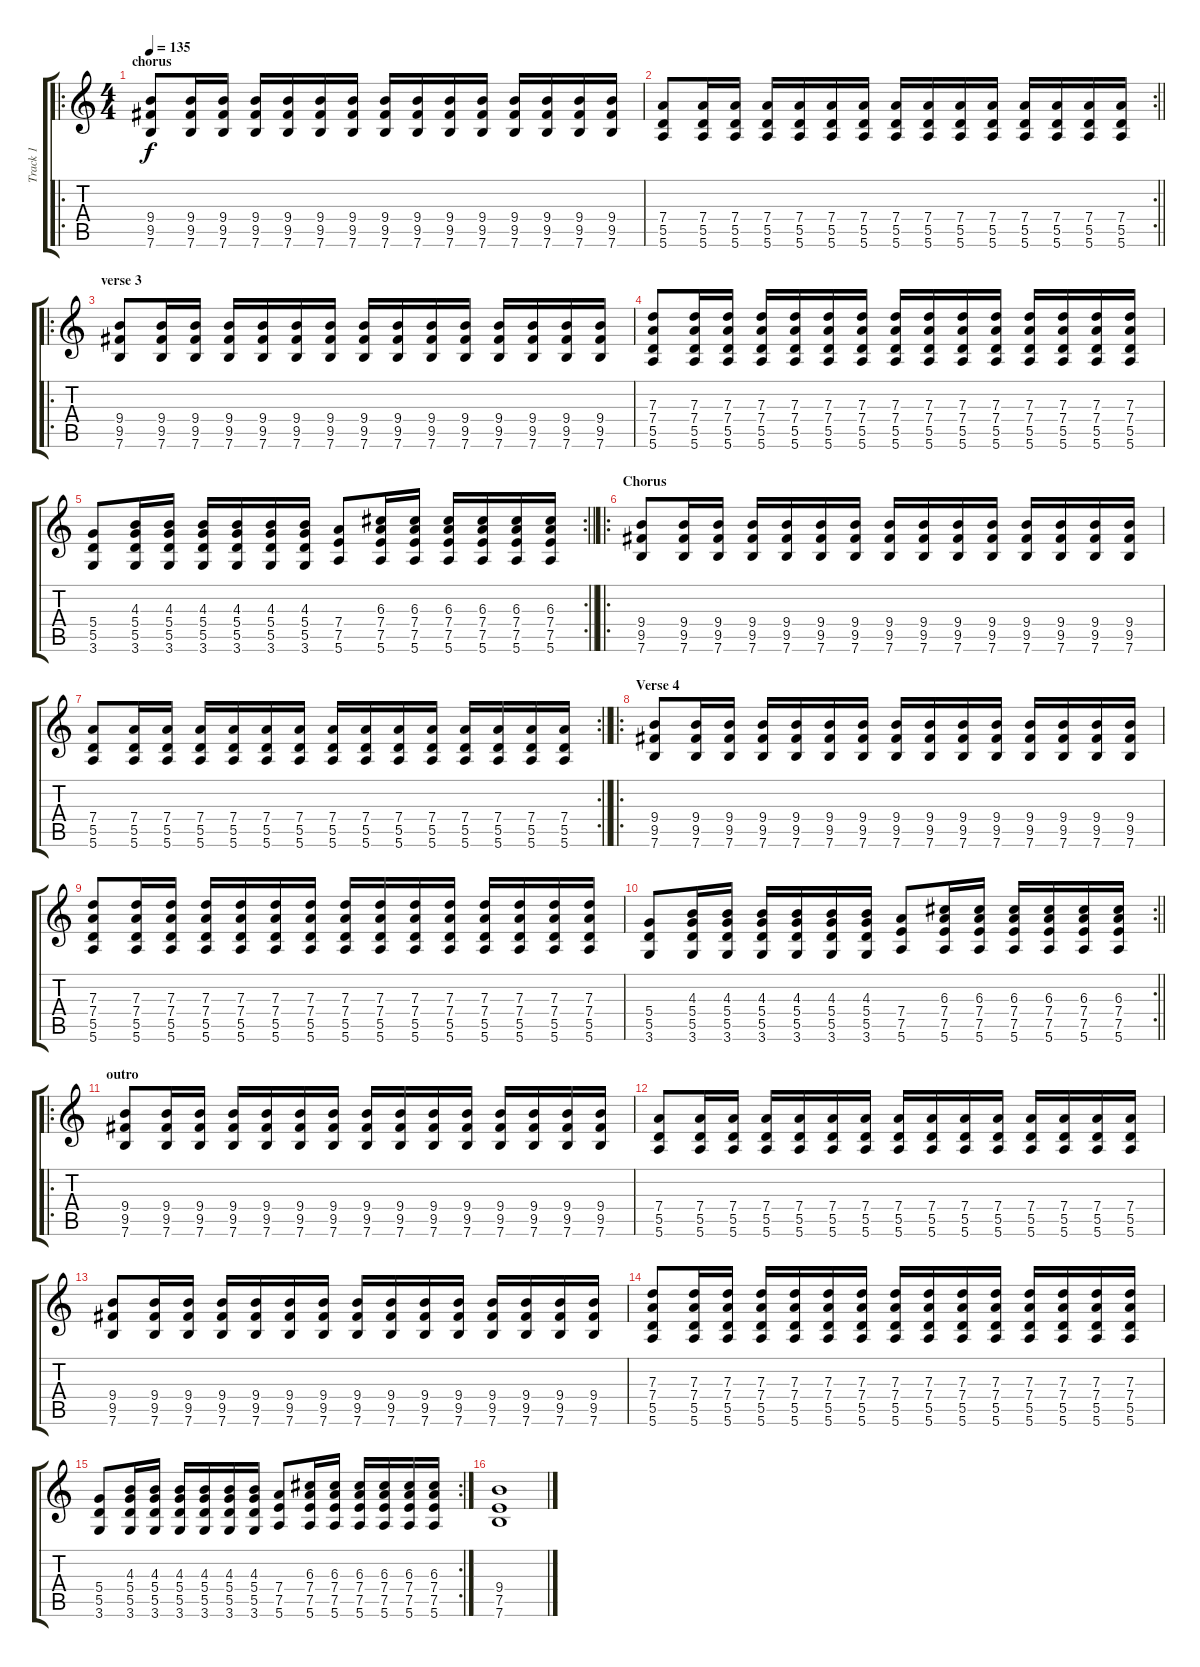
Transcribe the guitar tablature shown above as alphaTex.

\track ("Track 1" "Track 1") {instrument overdrivenguitar}
\staff {score tabs}
\tuning (E4 B3 G3 D3 A2 E2) {hide}
\ro
\ts (4 4)
\section ("" "chorus")
\tempo 135
\clef g2
\ks c
(9.4 9.5 7.6).8{dy f} (9.4 9.5 7.6).16 (9.4 9.5 7.6).16 (9.4 9.5 7.6).16 (9.4 9.5 7.6).16 (9.4 9.5 7.6).16 (9.4 9.5 7.6).16 (9.4 9.5 7.6).16 (9.4 9.5 7.6).16 (9.4 9.5 7.6).16 (9.4 9.5 7.6).16 (9.4 9.5 7.6).16 (9.4 9.5 7.6).16 (9.4 9.5 7.6).16 (9.4 9.5 7.6).16 |
\rc 2
\barLineRight lightlight
(7.4 5.5 5.6).8 (7.4 5.5 5.6).16 (7.4 5.5 5.6).16 (7.4 5.5 5.6).16 (7.4 5.5 5.6).16 (7.4 5.5 5.6).16 (7.4 5.5 5.6).16 (7.4 5.5 5.6).16 (7.4 5.5 5.6).16 (7.4 5.5 5.6).16 (7.4 5.5 5.6).16 (7.4 5.5 5.6).16 (7.4 5.5 5.6).16 (7.4 5.5 5.6).16 (7.4 5.5 5.6).16 |
\ro
\section ("" "verse 3")
(9.4 9.5 7.6).8 (9.4 9.5 7.6).16 (9.4 9.5 7.6).16 (9.4 9.5 7.6).16 (9.4 9.5 7.6).16 (9.4 9.5 7.6).16 (9.4 9.5 7.6).16 (9.4 9.5 7.6).16 (9.4 9.5 7.6).16 (9.4 9.5 7.6).16 (9.4 9.5 7.6).16 (9.4 9.5 7.6).16 (9.4 9.5 7.6).16 (9.4 9.5 7.6).16 (9.4 9.5 7.6).16 |
(7.3 7.4 5.5 5.6).8 (7.3 7.4 5.5 5.6).16 (7.3 7.4 5.5 5.6).16 (7.3 7.4 5.5 5.6).16 (7.3 7.4 5.5 5.6).16 (7.3 7.4 5.5 5.6).16 (7.3 7.4 5.5 5.6).16 (7.3 7.4 5.5 5.6).16 (7.3 7.4 5.5 5.6).16 (7.3 7.4 5.5 5.6).16 (7.3 7.4 5.5 5.6).16 (7.3 7.4 5.5 5.6).16 (7.3 7.4 5.5 5.6).16 (7.3 7.4 5.5 5.6).16 (7.3 7.4 5.5 5.6).16 |
\rc 2
\barLineRight lightlight
(5.4 5.5 3.6).8 (4.3 5.4 5.5 3.6).16 (4.3 5.4 5.5 3.6).16 (4.3 5.4 5.5 3.6).16 (4.3 5.4 5.5 3.6).16 (4.3 5.4 5.5 3.6).16 (4.3 5.4 5.5 3.6).16 (7.4 7.5 5.6).8 (6.3 7.4 7.5 5.6).16 (6.3 7.4 7.5 5.6).16 (6.3 7.4 7.5 5.6).16 (6.3 7.4 7.5 5.6).16 (6.3 7.4 7.5 5.6).16 (6.3 7.4 7.5 5.6).16 |
\ro
\section ("" "Chorus")
(9.4 9.5 7.6).8 (9.4 9.5 7.6).16 (9.4 9.5 7.6).16 (9.4 9.5 7.6).16 (9.4 9.5 7.6).16 (9.4 9.5 7.6).16 (9.4 9.5 7.6).16 (9.4 9.5 7.6).16 (9.4 9.5 7.6).16 (9.4 9.5 7.6).16 (9.4 9.5 7.6).16 (9.4 9.5 7.6).16 (9.4 9.5 7.6).16 (9.4 9.5 7.6).16 (9.4 9.5 7.6).16 |
\rc 2
\barLineRight lightlight
(7.4 5.5 5.6).8 (7.4 5.5 5.6).16 (7.4 5.5 5.6).16 (7.4 5.5 5.6).16 (7.4 5.5 5.6).16 (7.4 5.5 5.6).16 (7.4 5.5 5.6).16 (7.4 5.5 5.6).16 (7.4 5.5 5.6).16 (7.4 5.5 5.6).16 (7.4 5.5 5.6).16 (7.4 5.5 5.6).16 (7.4 5.5 5.6).16 (7.4 5.5 5.6).16 (7.4 5.5 5.6).16 |
\ro
\section ("" "Verse 4")
(9.4 9.5 7.6).8 (9.4 9.5 7.6).16 (9.4 9.5 7.6).16 (9.4 9.5 7.6).16 (9.4 9.5 7.6).16 (9.4 9.5 7.6).16 (9.4 9.5 7.6).16 (9.4 9.5 7.6).16 (9.4 9.5 7.6).16 (9.4 9.5 7.6).16 (9.4 9.5 7.6).16 (9.4 9.5 7.6).16 (9.4 9.5 7.6).16 (9.4 9.5 7.6).16 (9.4 9.5 7.6).16 |
(7.3 7.4 5.5 5.6).8 (7.3 7.4 5.5 5.6).16 (7.3 7.4 5.5 5.6).16 (7.3 7.4 5.5 5.6).16 (7.3 7.4 5.5 5.6).16 (7.3 7.4 5.5 5.6).16 (7.3 7.4 5.5 5.6).16 (7.3 7.4 5.5 5.6).16 (7.3 7.4 5.5 5.6).16 (7.3 7.4 5.5 5.6).16 (7.3 7.4 5.5 5.6).16 (7.3 7.4 5.5 5.6).16 (7.3 7.4 5.5 5.6).16 (7.3 7.4 5.5 5.6).16 (7.3 7.4 5.5 5.6).16 |
\rc 2
\barLineRight lightlight
(5.4 5.5 3.6).8 (4.3 5.4 5.5 3.6).16 (4.3 5.4 5.5 3.6).16 (4.3 5.4 5.5 3.6).16 (4.3 5.4 5.5 3.6).16 (4.3 5.4 5.5 3.6).16 (4.3 5.4 5.5 3.6).16 (7.4 7.5 5.6).8 (6.3 7.4 7.5 5.6).16 (6.3 7.4 7.5 5.6).16 (6.3 7.4 7.5 5.6).16 (6.3 7.4 7.5 5.6).16 (6.3 7.4 7.5 5.6).16 (6.3 7.4 7.5 5.6).16 |
\ro
\section ("" "outro")
(9.4 9.5 7.6).8 (9.4 9.5 7.6).16 (9.4 9.5 7.6).16 (9.4 9.5 7.6).16 (9.4 9.5 7.6).16 (9.4 9.5 7.6).16 (9.4 9.5 7.6).16 (9.4 9.5 7.6).16 (9.4 9.5 7.6).16 (9.4 9.5 7.6).16 (9.4 9.5 7.6).16 (9.4 9.5 7.6).16 (9.4 9.5 7.6).16 (9.4 9.5 7.6).16 (9.4 9.5 7.6).16 |
(7.4 5.5 5.6).8 (7.4 5.5 5.6).16 (7.4 5.5 5.6).16 (7.4 5.5 5.6).16 (7.4 5.5 5.6).16 (7.4 5.5 5.6).16 (7.4 5.5 5.6).16 (7.4 5.5 5.6).16 (7.4 5.5 5.6).16 (7.4 5.5 5.6).16 (7.4 5.5 5.6).16 (7.4 5.5 5.6).16 (7.4 5.5 5.6).16 (7.4 5.5 5.6).16 (7.4 5.5 5.6).16 |
(9.4 9.5 7.6).8 (9.4 9.5 7.6).16 (9.4 9.5 7.6).16 (9.4 9.5 7.6).16 (9.4 9.5 7.6).16 (9.4 9.5 7.6).16 (9.4 9.5 7.6).16 (9.4 9.5 7.6).16 (9.4 9.5 7.6).16 (9.4 9.5 7.6).16 (9.4 9.5 7.6).16 (9.4 9.5 7.6).16 (9.4 9.5 7.6).16 (9.4 9.5 7.6).16 (9.4 9.5 7.6).16 |
(7.3 7.4 5.5 5.6).8 (7.3 7.4 5.5 5.6).16 (7.3 7.4 5.5 5.6).16 (7.3 7.4 5.5 5.6).16 (7.3 7.4 5.5 5.6).16 (7.3 7.4 5.5 5.6).16 (7.3 7.4 5.5 5.6).16 (7.3 7.4 5.5 5.6).16 (7.3 7.4 5.5 5.6).16 (7.3 7.4 5.5 5.6).16 (7.3 7.4 5.5 5.6).16 (7.3 7.4 5.5 5.6).16 (7.3 7.4 5.5 5.6).16 (7.3 7.4 5.5 5.6).16 (7.3 7.4 5.5 5.6).16 |
\rc 2
(5.4 5.5 3.6).8 (4.3 5.4 5.5 3.6).16 (4.3 5.4 5.5 3.6).16 (4.3 5.4 5.5 3.6).16 (4.3 5.4 5.5 3.6).16 (4.3 5.4 5.5 3.6).16 (4.3 5.4 5.5 3.6).16 (7.4 7.5 5.6).8 (6.3 7.4 7.5 5.6).16 (6.3 7.4 7.5 5.6).16 (6.3 7.4 7.5 5.6).16 (6.3 7.4 7.5 5.6).16 (6.3 7.4 7.5 5.6).16 (6.3 7.4 7.5 5.6).16 |
(9.4 7.5 7.6).1
